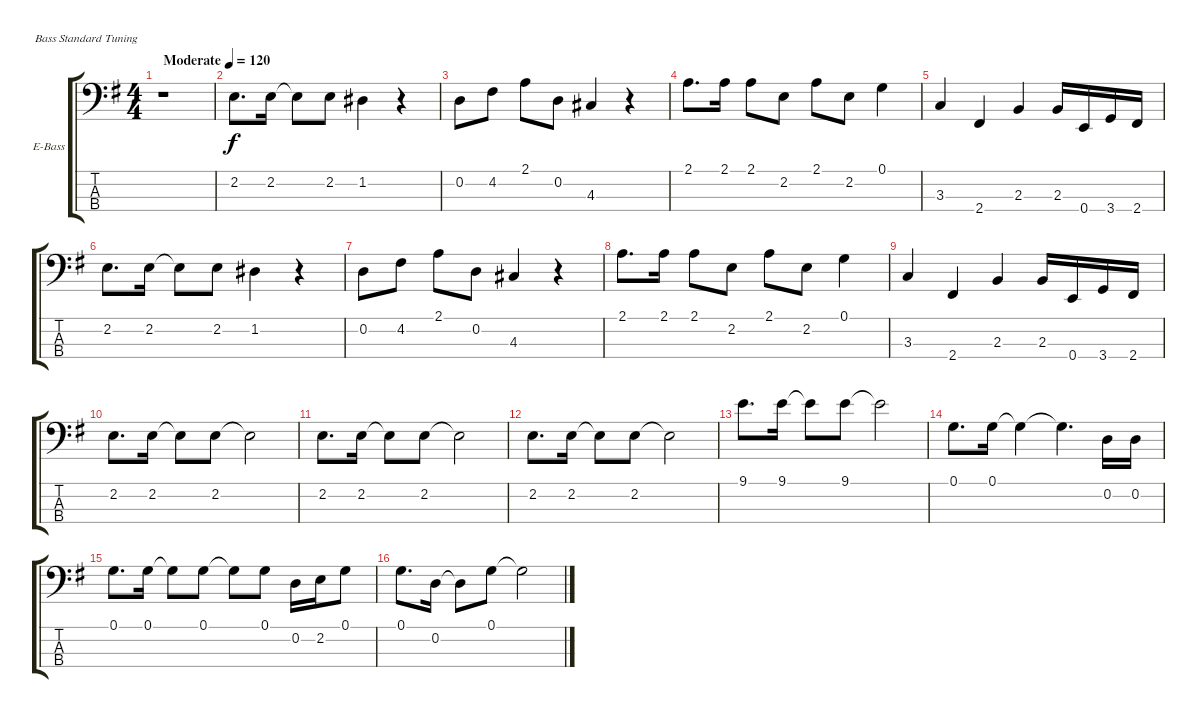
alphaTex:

\bracketExtendMode groupsimilarinstruments
\firstSystemTrackNameOrientation horizontal
\otherSystemsTrackNameOrientation horizontal
\track ("BASS" "E-Bass") {instrument electricbassfinger}
\staff {score tabs}
\tuning (G2 D2 A1 E1)
\ts (4 4)
\beaming (8 2 2 2 2)
\tempo (120 "Moderate")
\clef f4
\ks eminor
r.1{dy f instrument electricbassfinger} |
2.2.8{d} 2.2.16 2.2{t}.8 2.2.8 1.2.4 r.4 |
0.2.8 4.2.8 2.1.8 0.2.8 4.3.4 r.4 |
2.1.8{d} 2.1.16 2.1.8 2.2.8 2.1.8 2.2.8 0.1.4 |
3.3.4 2.4.4 2.3.4 2.3.16 0.4.16 3.4.16 2.4.16 |
2.2.8{d} 2.2.16 2.2{t}.8 2.2.8 1.2.4 r.4 |
0.2.8 4.2.8 2.1.8 0.2.8 4.3.4 r.4 |
2.1.8{d} 2.1.16 2.1.8 2.2.8 2.1.8 2.2.8 0.1.4 |
3.3.4 2.4.4 2.3.4 2.3.16 0.4.16 3.4.16 2.4.16 |
2.2.8{d} 2.2.16 2.2{t}.8 2.2.8 2.2{t}.2 |
2.2.8{d} 2.2.16 2.2{t}.8 2.2.8 2.2{t}.2 |
2.2.8{d} 2.2.16 2.2{t}.8 2.2.8 2.2{t}.2 |
9.1.8{d} 9.1.16 9.1{t}.8 9.1.8 9.1{t}.2 |
0.1.8{d} 0.1.16 0.1{t}.4 0.1{t}.4{d} 0.2.16 0.2.16 |
0.1.8{d} 0.1.16 0.1{t}.8 0.1.8 0.1{t}.8 0.1.8 0.2.16 2.2.16 0.1.8 |
0.1.8{d} 0.2.16 0.2{t}.8 0.1.8 0.1{t}.2
